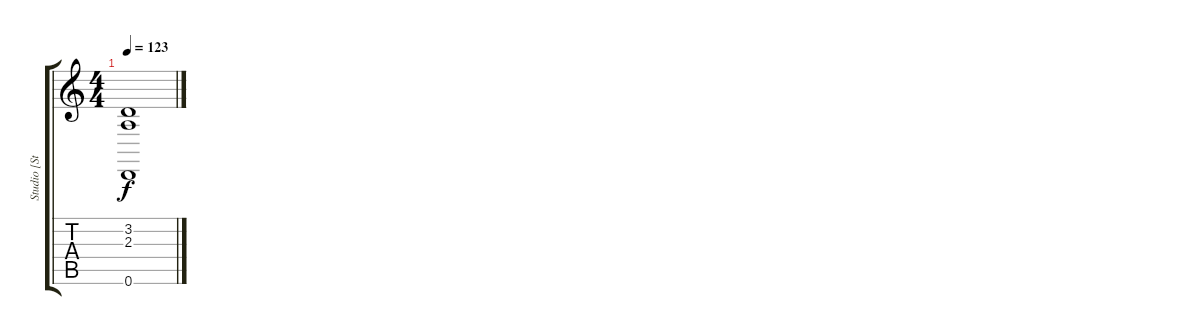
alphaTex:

\track ("Studio [Strings]" "Studio [St") {instrument viola}
\staff {score tabs}
\tuning (E4 B3 G3 D3 A2 D2) {hide}
\ts (4 4)
\tempo 123
\clef g2
\ks c
(3.2{t} 2.3{t} 0.6{t}).1{dy f}
